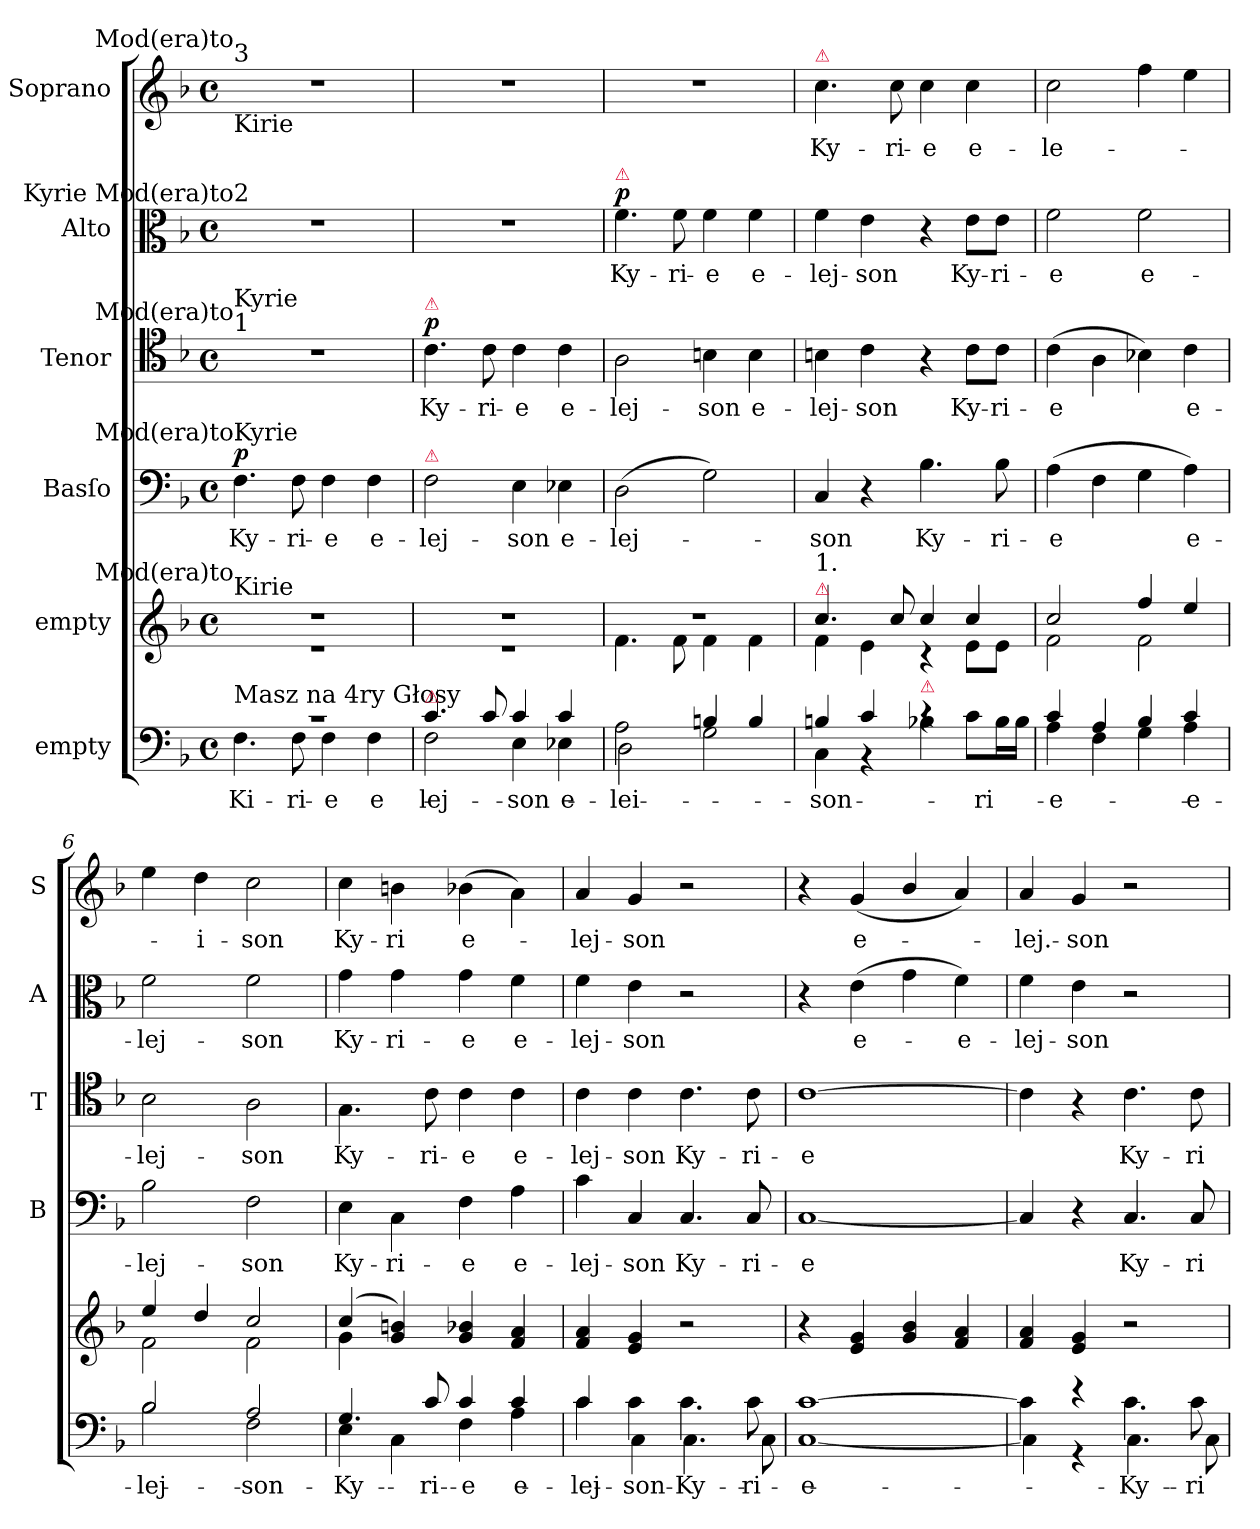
**kern	**text	**kern	**kern	**text	**dynam	**kern	**text	**dynam	**kern	**text	**dynam	**kern	**text
*part6	*part6	*part5	*part4	*part4	*part4	*part3	*part3	*part3	*part2	*part2	*part2	*part1	*part1
*staff6	*staff6	*staff5	*staff4	*staff4	*staff4	*staff3	*staff3	*staff3	*staff2	*staff2	*staff2	*staff1	*staff1
*I"empty	*	*I"empty	*I"Basſo	*	*	*I"Tenor	*	*	*I"Alto	*	*	*I"Soprano	*
*	*	*	*I'B	*	*	*I'T	*	*	*I'A	*	*	*I'S	*
*clefF4	*	*clefG2	*clefF4	*	*	*clefC4	*	*	*clefC3	*	*	*clefG2	*
*k[b-]	*	*k[b-]	*k[b-]	*	*	*k[b-]	*	*	*k[b-]	*	*	*k[b-]	*
*F:	*	*F:	*F:	*	*	*F:	*	*	*F:	*	*	*F:	*
*M4/4	*	*M4/4	*M4/4	*	*	*M4/4	*	*	*M4/4	*	*	*M4/4	*
*met(c)	*	*met(c)	*met(c)	*	*	*met(c)	*	*	*met(c)	*	*	*met(c)	*
=1	=1	=1	=1	=1	=1	=1	=1	=1	=1	=1	=1	=1	=1
*^	*	*^	*	*	*	*	*	*	*	*	*	*	*
!	!	!	!	!	!	!	!	!	!	!	!	!	!	!LO:TX:a:t=3	!
!	!	!	!	!	!	!	!	!	!	!	!	!	!	!LO:TX:b:t=Kirie	!
!	!	!	!	!	!	!	!	!	!	!	!	!	!	!LO:TX:a:rj:t=Mod(era)to	!
!	!	!	!	!	!	!	!	!	!	!	!LO:TX:a:rj:t=Kyrie Mod(era)to	!	!	!	!
!	!	!	!	!	!	!	!	!	!	!	!LO:TX:a:t=2	!	!	!	!
!	!	!	!	!	!	!	!	!LO:TX:a:t=1	!	!	!	!	!	!	!
!	!	!	!	!	!	!	!	!LO:TX:a:t=Kyrie	!	!	!	!	!	!	!
!	!	!	!	!	!	!	!	!LO:TX:a:rj:t=Mod(era)to	!	!	!	!	!	!	!
!	!	!	!	!	!LO:TX:a:t=Kyrie	!	!	!	!	!	!	!	!	!	!
!	!	!	!	!	!LO:TX:a:rj:t=Mod(era)to	!	!	!	!	!	!	!	!	!	!
!	!	!	!LO:TX:a:t=Kirie	!	!	!	!	!	!	!	!	!	!	!	!
!	!	!	!LO:TX:a:rj:t=Mod(era)to	!	!	!	!	!	!	!	!	!	!	!	!
!LO:TX:a:t=Masz na 4ry Głosy	!	!	!	!	!	!	!	!	!	!	!	!	!	!	!
!	!	!	!	!	!	!	!LO:DY:a	!	!	!	!	!	!	!	!
1r	4.F\	Ki-	1re	1rdd	4.F\	Ky-	p	1r	.	.	1r	.	.	1r	.
.	8F\	-ri-	.	.	8F\	-ri-	.	.	.	.	.	.	.	.	.
.	4F\	-e	.	.	4F\	-e	.	.	.	.	.	.	.	.	.
.	4F\	e-	.	.	4F\	e-	.	.	.	.	.	.	.	.	.
=2	=2	=2	=2	=2	=2	=2	=2	=2	=2	=2	=2	=2	=2	=2	=2
!	!	!	!	!	!	!	!	!LO:TX:a:color=crimson:t=⚠	!	!	!	!	!	!	!
!	!	!	!	!	!LO:TX:a:color=crimson:t=⚠	!	!	!	!	!	!	!	!	!	!
!LO:TX:a:color=crimson:t=⚠	!	!	!	!	!	!	!	!	!	!	!	!	!	!	!
!	!	!	!	!	!	!	!	!	!	!LO:DY:a	!	!	!	!	!
4.c/	2F\	-lej-	1re	1rdd	2F\	-lej-	.	4.c\	Ky-	p	1r	.	.	1r	.
8c/	.	.	.	.	.	.	.	8c\	-ri-	.	.	.	.	.	.
4c/	4E\	-son	.	.	4E\	-son	.	4c\	-e	.	.	.	.	.	.
4c/	4E-X\	e-	.	.	4E-X\	e-	.	4c\	e-	.	.	.	.	.	.
=3	=3	=3	=3	=3	=3	=3	=3	=3	=3	=3	=3	=3	=3	=3	=3
!	!	!	!	!	!	!	!	!	!	!	!LO:TX:a:color=crimson:t=⚠	!	!	!	!
!	!	!	!	!	!	!	!	!	!	!	!	!	!LO:DY:a	!	!
2A\	2D\	-lei-	1r	4.f\	(2D\	-lej-	.	2A\	-lej-	.	4.f\	Ky-	p	1r	.
.	.	.	.	8f\	.	.	.	.	.	.	8f\	-ri-	.	.	.
4Bn/	2G\	.	.	4f\	2G\)	.	.	4Bn\	-son	.	4f\	-e	.	.	.
4B/	.	.	.	4f\	.	.	.	4B\	e-	.	4f\	e-	.	.	.
=4	=4	=4	=4	=4	=4	=4	=4	=4	=4	=4	=4	=4	=4	=4	=4
!	!	!	!	!	!	!	!	!	!	!	!	!	!	!LO:TX:a:color=crimson:t=⚠	!
!	!	!	!LO:TX:a:color=crimson:t=⚠	!	!	!	!	!	!	!	!	!	!	!	!
!	!	!	!LO:TX:a:t=1.	!	!	!	!	!	!	!	!	!	!	!	!
4Bn/	4C\	-son	4.cc/	4f\	4C/	-son	.	4Bn\	-lej-	.	4f\	-lej-	.	4.cc\	Ky-
4c/	4r	.	.	4e\	4r	.	.	4c\	-son	.	4e\	-son	.	.	.
.	.	.	8cc/	.	.	.	.	.	.	.	.	.	.	8cc\	-ri-
!LO:TX:a:color=crimson:t=⚠	!	!	!	!	!	!	!	!	!	!	!	!	!	!	!
4rc	4B-X\	.	4cc/	4r	4.B-\	Ky-	.	4r	.	.	4r	.	.	4cc\	-e
4ryy	8c\L	.	4cc/	8e\L	.	.	.	8c\L	Ky-	.	8e\L	Ky-	.	4cc\	e-
.	16B-\L	-ri-	.	8e\J	8B-\	-ri-	.	8c\J	-ri-	.	8e\J	-ri-	.	.	.
.	16B-\JJ	.	.	.	.	.	.	.	.	.	.	.	.	.	.
=5	=5	=5	=5	=5	=5	=5	=5	=5	=5	=5	=5	=5	=5	=5	=5
4c/	4A\	-e	2cc/	2f\	(4A\	-e	.	(4c\	-e	.	2f\	-e	.	2cc\	-le-
4A/	4F\	.	.	.	4F\	.	.	4A\	.	.	.	.	.	.	.
4B-/	4G\	.	4ff/	2f\	4G\	.	.	4B-X\)	.	.	2f\	e-	.	4ff\	.
4c/	4A\	e-	4ee/	.	4A\)	e-	.	4c\	e-	.	.	.	.	4ee\	.
=6	=6	=6	=6	=6	=6	=6	=6	=6	=6	=6	=6	=6	=6	=6	=6
2B-/	2B-\	-lej-	4ee/	2f\	2B-\	-lej-	.	2B-\	-lej-	.	2f\	-lej-	.	4ee\	.
.	.	.	4dd/	.	.	.	.	.	.	.	.	.	.	4dd\	-i-
2A/	2F\	-son	2cc/	2f\	2F\	-son	.	2A\	-son	.	2f\	-son	.	2cc\	-son
=7	=7	=7	=7	=7	=7	=7	=7	=7	=7	=7	=7	=7	=7	=7	=7
4.G/	4E\	Ky-	(4cc/	4g\	4E\	Ky-	.	4.G\	Ky-	.	4g\	Ky-	.	4cc\	Ky-
.	4C\	.	4g/ 4bn/)	4rcyy	4C\	-ri-	.	.	.	.	4g\	-ri-	.	4bn\	-ri
8c/	.	-ri-	.	.	.	.	.	8c\	-ri-	.	.	.	.	.	.
4c/	4F\	-e	4g/ 4b-X/	2rcyy	4F\	-e	.	4c\	-e	.	4g\	-e	.	(4b-X\	e-
4c/	4A\	e-	4f/ 4a/	.	4A\	e-	.	4c\	e-	.	4f\	e-	.	4a\)	.
*	*	*	*v	*v	*	*	*	*	*	*	*	*	*	*	*
=8	=8	=8	=8	=8	=8	=8	=8	=8	=8	=8	=8	=8	=8	=8
4c/	4c\	-lej-	4f/ 4a/	4c\	-lej-	.	4c\	-lej-	.	4f\	-lej-	.	4a/	-lej-
4c\	4C\	-son	4e/ 4g/	4C/	-son	.	4c\	-son	.	4e\	-son	.	4g/	-son
4.c\	4.C\	Ky-	2r	4.C/	Ky-	.	4.c\	Ky-	.	2r	.	.	2r	.
8c\	8C\	-ri-	.	8C/	-ri-	.	8c\	-ri-	.	.	.	.	.	.
=9	=9	=9	=9	=9	=9	=9	=9	=9	=9	=9	=9	=9	=9	=9
[1c/	[1C\	-e	4r	[1C/	-e	.	[1c\	-e	.	4r	.	.	4r	.
.	.	.	4e/ 4g/	.	.	.	.	.	.	(4e\	e-	.	(4g/	e-
.	.	.	4g/ 4b-/	.	.	.	.	.	.	4g\	.	.	4b-/	.
.	.	.	4f/ 4a/	.	.	.	.	.	.	4f\)	-e-	.	4a/)	.
=10	=10	=10	=10	=10	=10	=10	=10	=10	=10	=10	=10	=10	=10	=10
4c\]	4C\]	.	4f/ 4a/	4C/]	.	.	4c\]	.	.	4f\	-lej-	.	4a/	-lej.-
4r	4r	.	4e/ 4g/	4r	.	.	4r	.	.	4e\	-son	.	4g/	-son
4.c\	4.C\	Ky-	2r	4.C/	Ky-	.	4.c\	Ky-	.	2r	.	.	2r	.
8c\	8C\	-ri	.	8C/	-ri-	.	8c\	-ri-	.	.	.	.	.	.
*v	*v	*	*	*	*	*	*	*	*	*	*	*	*	*
=	=	=	=	=	=	=	=	=	=	=	=	=	=
*-	*-	*-	*-	*-	*-	*-	*-	*-	*-	*-	*-	*-	*-
